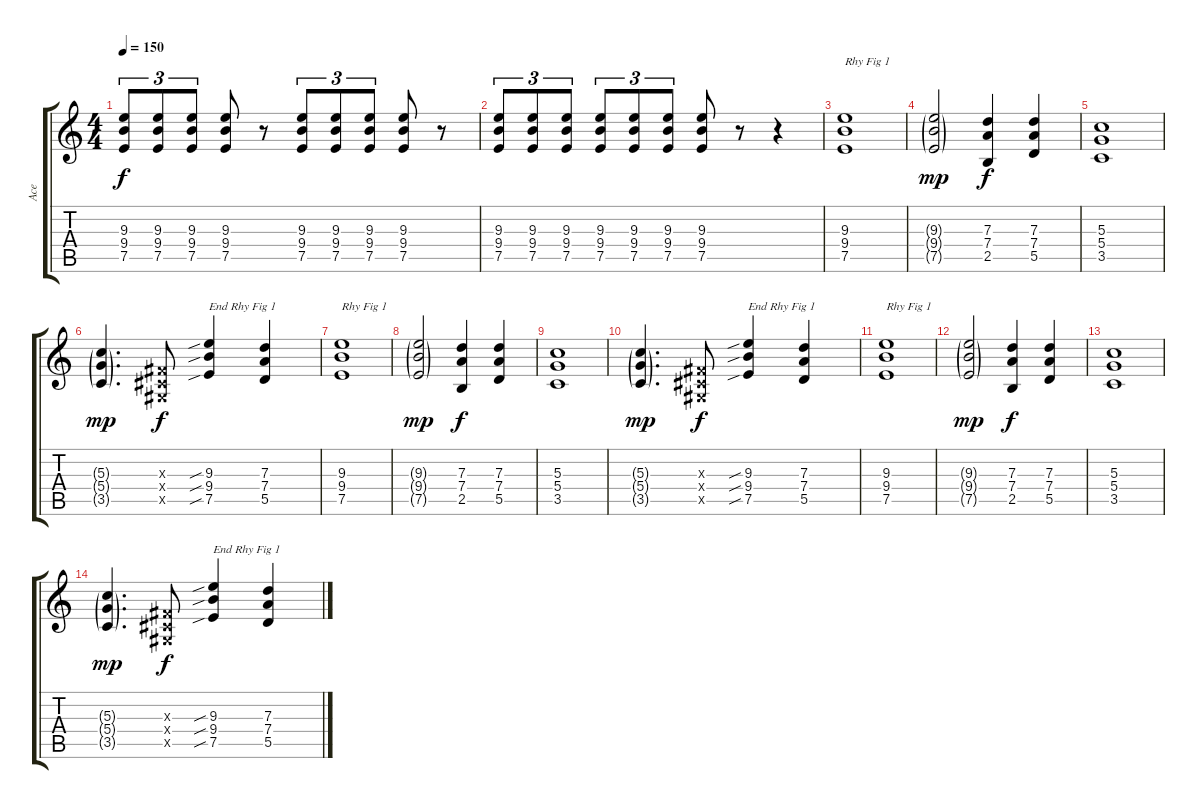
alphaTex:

\track ("Ace" "Ace") {instrument distortionguitar}
\staff {score tabs}
\tuning (E4 B3 G3 D3 A2 E2) {hide}
\ts (4 4)
\tempo 150
\clef g2
\ks c
(9.3 9.4 7.5).8{tu (3 2) dy f} (9.3 9.4 7.5).8{tu (3 2)} (9.3 9.4 7.5).8{tu (3 2)} (9.3 9.4 7.5).8 r.8 (9.3 9.4 7.5).8{tu (3 2)} (9.3 9.4 7.5).8{tu (3 2)} (9.3 9.4 7.5).8{tu (3 2)} (9.3 9.4 7.5).8 r.8 |
(9.3 9.4 7.5).8{tu (3 2)} (9.3 9.4 7.5).8{tu (3 2)} (9.3 9.4 7.5).8{tu (3 2)} (9.3 9.4 7.5).8{tu (3 2)} (9.3 9.4 7.5).8{tu (3 2)} (9.3 9.4 7.5).8{tu (3 2)} (9.3 9.4 7.5).8 r.8 r.4 |
(9.3 9.4 7.5).1{txt "Rhy Fig 1"} |
(9.3{g} 9.4{g} 7.5{g}).2{dy mp} (7.3 7.4 2.5).4{dy f} (7.3 7.4 5.5).4 |
(5.3 5.4 3.5).1 |
(5.3{g} 5.4{g} 3.5{g}).4{d dy mp} (-1.3{x} -1.4{x} -1.5{x}).8{dy f} (9.3{sib} 9.4{sib} 7.5{sib}).4{txt "End Rhy Fig 1"} (7.3 7.4 5.5).4 |
(9.3 9.4 7.5).1{txt "Rhy Fig 1"} |
(9.3{g} 9.4{g} 7.5{g}).2{dy mp} (7.3 7.4 2.5).4{dy f} (7.3 7.4 5.5).4 |
(5.3 5.4 3.5).1 |
(5.3{g} 5.4{g} 3.5{g}).4{d dy mp} (-1.3{x} -1.4{x} -1.5{x}).8{dy f} (9.3{sib} 9.4{sib} 7.5{sib}).4{txt "End Rhy Fig 1"} (7.3 7.4 5.5).4 |
(9.3 9.4 7.5).1{txt "Rhy Fig 1"} |
(9.3{g} 9.4{g} 7.5{g}).2{dy mp} (7.3 7.4 2.5).4{dy f} (7.3 7.4 5.5).4 |
(5.3 5.4 3.5).1 |
(5.3{g} 5.4{g} 3.5{g}).4{d dy mp} (-1.3{x} -1.4{x} -1.5{x}).8{dy f} (9.3{sib} 9.4{sib} 7.5{sib}).4{txt "End Rhy Fig 1"} (7.3 7.4 5.5).4
